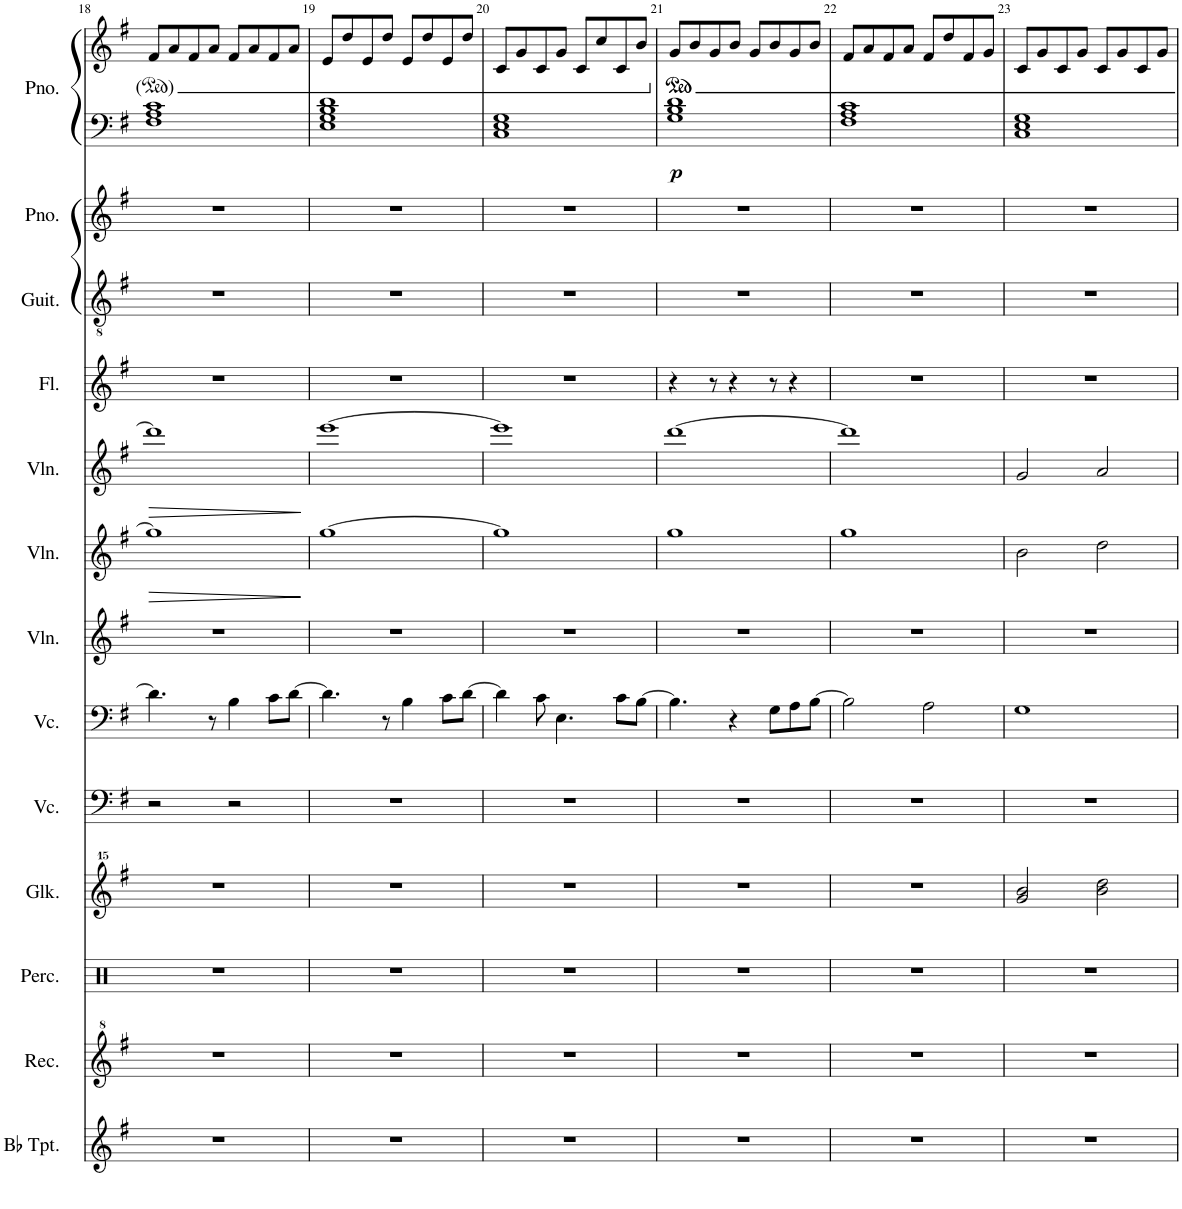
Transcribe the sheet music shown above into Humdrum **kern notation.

**kern	**kern	**kern	**kern	**kern	**kern	**kern	**kern	**dynam	**kern	**dynam	**kern	**kern	**kern	**kern	**kern	**dynam
*part13	*part12	*part11	*part10	*part9	*part8	*part7	*part6	*part6	*part5	*part5	*part4	*part3	*part2	*part1	*part1	*part1
*staff14	*staff13	*staff12	*staff11	*staff10	*staff9	*staff8	*staff7	*staff7	*staff6	*staff6	*staff5	*staff4	*staff3	*staff2	*staff1	*staff1/2
*I"Bb Trumpet	*I"Recorder	*I"Percussion	*I"Glockenspiel	*I"Cello 2	*I"Cello 1	*I"Violin 3	*I"Violin 2	*	*I"Violin 1	*	*I"Flute	*I"Classical Guitar	*I"Grand Piano	*I"Grand Piano	*	*
*I'Bb Tpt.	*I'Rec.	*I'Perc.	*I'Glk.	*	*	*I'Vln.	*I'Vln.	*	*I'Vln.	*	*I'Fl.	*I'Guit.	*I'Pno.	*I'Pno.	*	*
!!LO:PB:g=z
*clefG2	*clefG^2	*clefX	*clefG^^2	*clefF4	*clefF4	*clefG2	*clefG2	*	*clefG2	*	*clefG2	*clefGv2	*clefG2	*clefF4	*clefG2	*
*ITrd1c2	*	*	*	*	*	*	*	*	*	*	*	*	*	*	*	*
*k[f#]	*k[f#]	*k[]	*k[f#]	*k[f#]	*k[f#]	*k[f#]	*k[f#]	*	*k[f#]	*	*k[f#]	*k[f#]	*k[f#]	*k[f#]	*k[f#]	*
*M2/2	*M2/2	*M2/2	*M2/2	*M2/2	*M2/2	*M2/2	*M2/2	*	*M2/2	*	*M2/2	*M2/2	*M2/2	*M2/2	*M2/2	*
*met(c|)	*met(c|)	*met(c|)	*met(c|)	*met(c|)	*met(c|)	*met(c|)	*met(c|)	*	*met(c|)	*	*met(c|)	*met(c|)	*met(c|)	*met(c|)	*met(c|)	*
=18	=18	=18	=18	=18	=18	=18	=18	=18	=18	=18	=18	=18	=18	=18	=18	=18
!	!	!	!	!	!	!	!	!LO:HP:b	!	!LO:HP:b	!	!	!	!	!	!
1r	1r	1r	1r	2r	4.d\]	1r	1gg]	>	1ddd]	>	1r	1r	1r	1F# 1A 1c	8f#/L	.
.	.	.	.	.	.	.	.	.	.	.	.	.	.	.	8a/	.
.	.	.	.	.	.	.	.	.	.	.	.	.	.	.	8f#/	.
.	.	.	.	.	8r	.	.	.	.	.	.	.	.	.	8a/J	.
.	.	.	.	2r	4B\	.	.	.	.	.	.	.	.	.	8f#/L	.
.	.	.	.	.	.	.	.	.	.	.	.	.	.	.	8a/	.
.	.	.	.	.	8c\L	.	.	.	.	.	.	.	.	.	8f#/	.
.	.	.	.	.	[8d\J	.	.	.	.	.	.	.	.	.	8a/J	.
.	.	.	.	.	.	.	.	]	.	]	.	.	.	.	.	.
=19	=19	=19	=19	=19	=19	=19	=19	=19	=19	=19	=19	=19	=19	=19	=19	=19
1r	1r	1r	1r	1r	4.d\]	1r	[1gg	.	[1eee	.	1r	1r	1r	1E 1G 1B 1d	8e/L	.
.	.	.	.	.	.	.	.	.	.	.	.	.	.	.	8dd/	.
.	.	.	.	.	.	.	.	.	.	.	.	.	.	.	8e/	.
.	.	.	.	.	8r	.	.	.	.	.	.	.	.	.	8dd/J	.
.	.	.	.	.	4B\	.	.	.	.	.	.	.	.	.	8e/L	.
.	.	.	.	.	.	.	.	.	.	.	.	.	.	.	8dd/	.
.	.	.	.	.	8c\L	.	.	.	.	.	.	.	.	.	8e/	.
.	.	.	.	.	[8d\J	.	.	.	.	.	.	.	.	.	8dd/J	.
=20	=20	=20	=20	=20	=20	=20	=20	=20	=20	=20	=20	=20	=20	=20	=20	=20
1r	1r	1r	1r	1r	4d\]	1r	1gg]	.	1eee]	.	1r	1r	1r	1C 1E 1G	8c/L	.
.	.	.	.	.	.	.	.	.	.	.	.	.	.	.	8g/	.
.	.	.	.	.	8c\	.	.	.	.	.	.	.	.	.	8c/	.
.	.	.	.	.	4.E\	.	.	.	.	.	.	.	.	.	8g/J	.
.	.	.	.	.	.	.	.	.	.	.	.	.	.	.	8c/L	.
.	.	.	.	.	.	.	.	.	.	.	.	.	.	.	8cc/	.
.	.	.	.	.	8c\L	.	.	.	.	.	.	.	.	.	8c/	.
.	.	.	.	.	[8B\J	.	.	.	.	.	.	.	.	.	8b/J	.
=21	=21	=21	=21	=21	=21	=21	=21	=21	=21	=21	=21	=21	=21	=21	=21	=21
!	!	!	!	!	!	!	!	!	!	!	!	!	!	!	!	!LO:DY:b=2
1r	1r	1r	1r	1r	4.B\]	1r	1gg	.	[1ddd	.	4r	1r	1r	1G 1B 1d	8g/L	p
.	.	.	.	.	.	.	.	.	.	.	.	.	.	.	8b/	.
.	.	.	.	.	.	.	.	.	.	.	8r	.	.	.	8g/	.
.	.	.	.	.	4r	.	.	.	.	.	4r	.	.	.	8b/J	.
.	.	.	.	.	.	.	.	.	.	.	.	.	.	.	8g/L	.
.	.	.	.	.	8G\L	.	.	.	.	.	8r	.	.	.	8b/	.
.	.	.	.	.	8A\	.	.	.	.	.	4r	.	.	.	8g/	.
.	.	.	.	.	[8B\J	.	.	.	.	.	.	.	.	.	8b/J	.
=22	=22	=22	=22	=22	=22	=22	=22	=22	=22	=22	=22	=22	=22	=22	=22	=22
1r	1r	1r	1r	1r	2B\]	1r	1gg	.	1ddd]	.	1r	1r	1r	1F# 1A 1c	8f#/L	.
.	.	.	.	.	.	.	.	.	.	.	.	.	.	.	8a/	.
.	.	.	.	.	.	.	.	.	.	.	.	.	.	.	8f#/	.
.	.	.	.	.	.	.	.	.	.	.	.	.	.	.	8a/J	.
.	.	.	.	.	2A\	.	.	.	.	.	.	.	.	.	8f#/L	.
.	.	.	.	.	.	.	.	.	.	.	.	.	.	.	8dd/	.
.	.	.	.	.	.	.	.	.	.	.	.	.	.	.	8f#/	.
.	.	.	.	.	.	.	.	.	.	.	.	.	.	.	8g/J	.
=23	=23	=23	=23	=23	=23	=23	=23	=23	=23	=23	=23	=23	=23	=23	=23	=23
1r	1r	1r	2ggg/ 2bbb/	1r	1G	1r	2b\	.	2g/	.	1r	1r	1r	1C 1E 1G	8c/L	.
.	.	.	.	.	.	.	.	.	.	.	.	.	.	.	8g/	.
.	.	.	.	.	.	.	.	.	.	.	.	.	.	.	8c/	.
.	.	.	.	.	.	.	.	.	.	.	.	.	.	.	8g/J	.
.	.	.	2bbb\ 2dddd\	.	.	.	2dd\	.	2a/	.	.	.	.	.	8c/L	.
.	.	.	.	.	.	.	.	.	.	.	.	.	.	.	8g/	.
.	.	.	.	.	.	.	.	.	.	.	.	.	.	.	8c/	.
.	.	.	.	.	.	.	.	.	.	.	.	.	.	.	8g/J	.
=	=	=	=	=	=	=	=	=	=	=	=	=	=	=	=	=
*-	*-	*-	*-	*-	*-	*-	*-	*-	*-	*-	*-	*-	*-	*-	*-	*-
